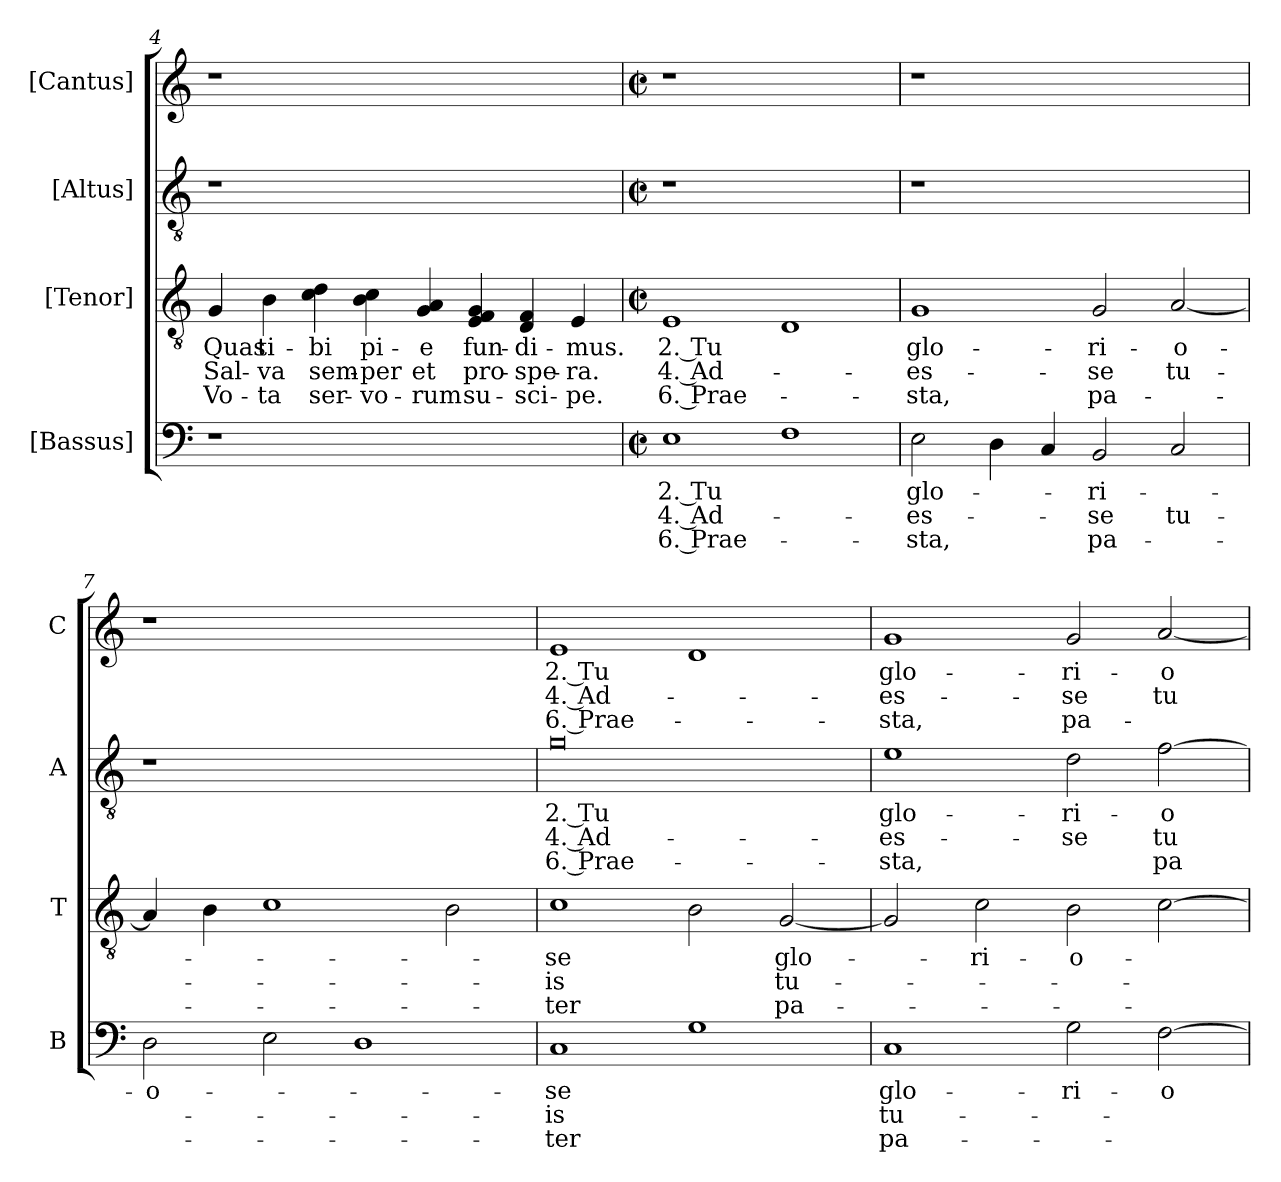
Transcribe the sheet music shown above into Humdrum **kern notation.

**kern	**text	**text	**text	**kern	**text	**text	**text	**kern	**text	**text	**text	**kern	**text	**text	**text
*part4	*part4	*part4	*part4	*part3	*part3	*part3	*part3	*part2	*part2	*part2	*part2	*part1	*part1	*part1	*part1
*staff4	*staff4	*staff4	*staff4	*staff3	*staff3	*staff3	*staff3	*staff2	*staff2	*staff2	*staff2	*staff1	*staff1	*staff1	*staff1
*I"[Bassus]	*	*	*	*I"[Tenor]	*	*	*	*I"[Altus]	*	*	*	*I"[Cantus]	*	*	*
*I'B	*	*	*	*I'T	*	*	*	*I'A	*	*	*	*I'C	*	*	*
*clefF4	*	*	*	*clefGv2	*	*	*	*clefGv2	*	*	*	*clefG2	*	*	*
*k[]	*	*	*	*k[]	*	*	*	*k[]	*	*	*	*k[]	*	*	*
*C:	*	*	*	*C:	*	*	*	*C:	*	*	*	*C:	*	*	*
=4	=4	=4	=4	=4	=4	=4	=4	=4	=4	=4	=4	=4	=4	=4	=4
!	!	!	!	!	!LO:LY:b	!LO:LY:b	!LO:LY:b	!	!	!	!	!	!	!	!
1r	.	.	.	4G	Quas	Sal-	Vo-	1r	.	.	.	1r	.	.	.
!	!	!	!	!	!LO:LY:b	!LO:LY:b	!LO:LY:b	!	!	!	!	!	!	!	!
.	.	.	.	4B	ti-	-va	-ta	.	.	.	.	.	.	.	.
!	!	!	!	!	!LO:LY:b	!LO:LY:b	!LO:LY:b	!	!	!	!	!	!	!	!
.	.	.	.	4c 4d	-bi	sem-	ser-	.	.	.	.	.	.	.	.
!	!	!	!	!	!LO:LY:b	!LO:LY:b	!LO:LY:b	!	!	!	!	!	!	!	!
.	.	.	.	4B 4c	pi-	-per	-vo-	.	.	.	.	.	.	.	.
!	!	!	!	!	!LO:LY:b	!LO:LY:b	!LO:LY:b	!	!	!	!	!	!	!	!
1ryy	.	.	.	4G 4A	-e	et	-rum	1ryy	.	.	.	1ryy	.	.	.
!	!	!	!	!	!LO:LY:b	!LO:LY:b	!LO:LY:b	!	!	!	!	!	!	!	!
.	.	.	.	4E 4F 4G	fun-	pro-	su-	.	.	.	.	.	.	.	.
!	!	!	!	!	!LO:LY:b	!LO:LY:b	!LO:LY:b	!	!	!	!	!	!	!	!
.	.	.	.	4D 4F	-di-	-spe-	-sci-	.	.	.	.	.	.	.	.
!	!	!	!	!	!LO:LY:b	!LO:LY:b	!LO:LY:b	!	!	!	!	!	!	!	!
.	.	.	.	4E	-mus.	-ra.	-pe.	.	.	.	.	.	.	.	.
!!LO:LB:g=z
=5	=5	=5	=5	=5	=5	=5	=5	=5	=5	=5	=5	=5	=5	=5	=5
*M2/2	*	*	*	*M2/2	*	*	*	*M2/2	*	*	*	*M2/2	*	*	*
*met(c|)	*	*	*	*met(c|)	*	*	*	*met(c|)	*	*	*	*met(c|)	*	*	*
!	!LO:LY:b	!LO:LY:b	!LO:LY:b	!	!LO:LY:b	!LO:LY:b	!LO:LY:b	!	!	!	!	!	!	!	!
1E	2. Tu	4. Ad-	6. Prae-	1E	2. Tu	4. Ad-	6. Prae-	1r	.	.	.	1r	.	.	.
1F	.	.	.	1D	.	.	.	1ryy	.	.	.	1ryy	.	.	.
=6	=6	=6	=6	=6	=6	=6	=6	=6	=6	=6	=6	=6	=6	=6	=6
!	!LO:LY:b	!LO:LY:b	!LO:LY:b	!	!LO:LY:b	!LO:LY:b	!LO:LY:b	!	!	!	!	!	!	!	!
2E\	glo-	-es-	-sta,	1G	glo-	-es-	-sta,	1r	.	.	.	1r	.	.	.
4D\	.	.	.	.	.	.	.	.	.	.	.	.	.	.	.
4C/	.	.	.	.	.	.	.	.	.	.	.	.	.	.	.
!	!LO:LY:b	!LO:LY:b	!LO:LY:b	!	!LO:LY:b	!LO:LY:b	!LO:LY:b	!	!	!	!	!	!	!	!
2BB/	-ri-	-se	pa-	2G/	-ri-	-se	pa-	1ryy	.	.	.	1ryy	.	.	.
!	!	!LO:LY:b	!	!	!LO:LY:b	!LO:LY:b	!	!	!	!	!	!	!	!	!
2C/	.	tu-	.	[2A/	-o-	tu-	.	.	.	.	.	.	.	.	.
=7	=7	=7	=7	=7	=7	=7	=7	=7	=7	=7	=7	=7	=7	=7	=7
!	!LO:LY:b	!	!	!	!	!	!	!	!	!	!	!	!	!	!
2D\	-o-	.	.	4A/]	.	.	.	1r	.	.	.	1r	.	.	.
.	.	.	.	4B\	.	.	.	.	.	.	.	.	.	.	.
2E\	.	.	.	1c	.	.	.	.	.	.	.	.	.	.	.
1D	.	.	.	.	.	.	.	1ryy	.	.	.	1ryy	.	.	.
.	.	.	.	2B\	.	.	.	.	.	.	.	.	.	.	.
=8	=8	=8	=8	=8	=8	=8	=8	=8	=8	=8	=8	=8	=8	=8	=8
!	!LO:LY:b	!LO:LY:b	!LO:LY:b	!	!LO:LY:b	!LO:LY:b	!LO:LY:b	!	!LO:LY:b	!LO:LY:b	!LO:LY:b	!	!LO:LY:b	!LO:LY:b	!LO:LY:b
1C	-se	-is	-ter	1c	-se	-is	-ter	0g	2. Tu	4. Ad-	6. Prae-	1e	2. Tu	4. Ad-	6. Prae-
1G	.	.	.	2B\	.	.	.	.	.	.	.	1d	.	.	.
!	!	!	!	!	!LO:LY:b	!LO:LY:b	!LO:LY:b	!	!	!	!	!	!	!	!
.	.	.	.	[2G/	glo-	tu-	pa-	.	.	.	.	.	.	.	.
=9	=9	=9	=9	=9	=9	=9	=9	=9	=9	=9	=9	=9	=9	=9	=9
!	!LO:LY:b	!LO:LY:b	!LO:LY:b	!	!	!	!	!	!LO:LY:b	!LO:LY:b	!LO:LY:b	!	!LO:LY:b	!LO:LY:b	!LO:LY:b
1C	glo-	tu-	pa-	2G/]	.	.	.	1e	glo-	-es-	-sta,	1g	glo-	-es-	-sta,
!	!	!	!	!	!LO:LY:b	!	!	!	!	!	!	!	!	!	!
.	.	.	.	2c\	-ri-	.	.	.	.	.	.	.	.	.	.
!	!LO:LY:b	!	!	!	!LO:LY:b	!	!	!	!LO:LY:b	!LO:LY:b	!	!	!LO:LY:b	!LO:LY:b	!LO:LY:b
2G\	-ri-	.	.	2B\	-o-	.	.	2d\	-ri-	-se	.	2g/	-ri-	-se	pa-
!	!LO:LY:b	!	!	!	!	!	!	!	!LO:LY:b	!LO:LY:b	!LO:LY:b	!	!LO:LY:b	!LO:LY:b	!
[2F\	-o-	.	.	[2c\	.	.	.	[2f\	-o-	tu-	pa-	[2a/	-o-	tu-	.
=	=	=	=	=	=	=	=	=	=	=	=	=	=	=	=
*-	*-	*-	*-	*-	*-	*-	*-	*-	*-	*-	*-	*-	*-	*-	*-
